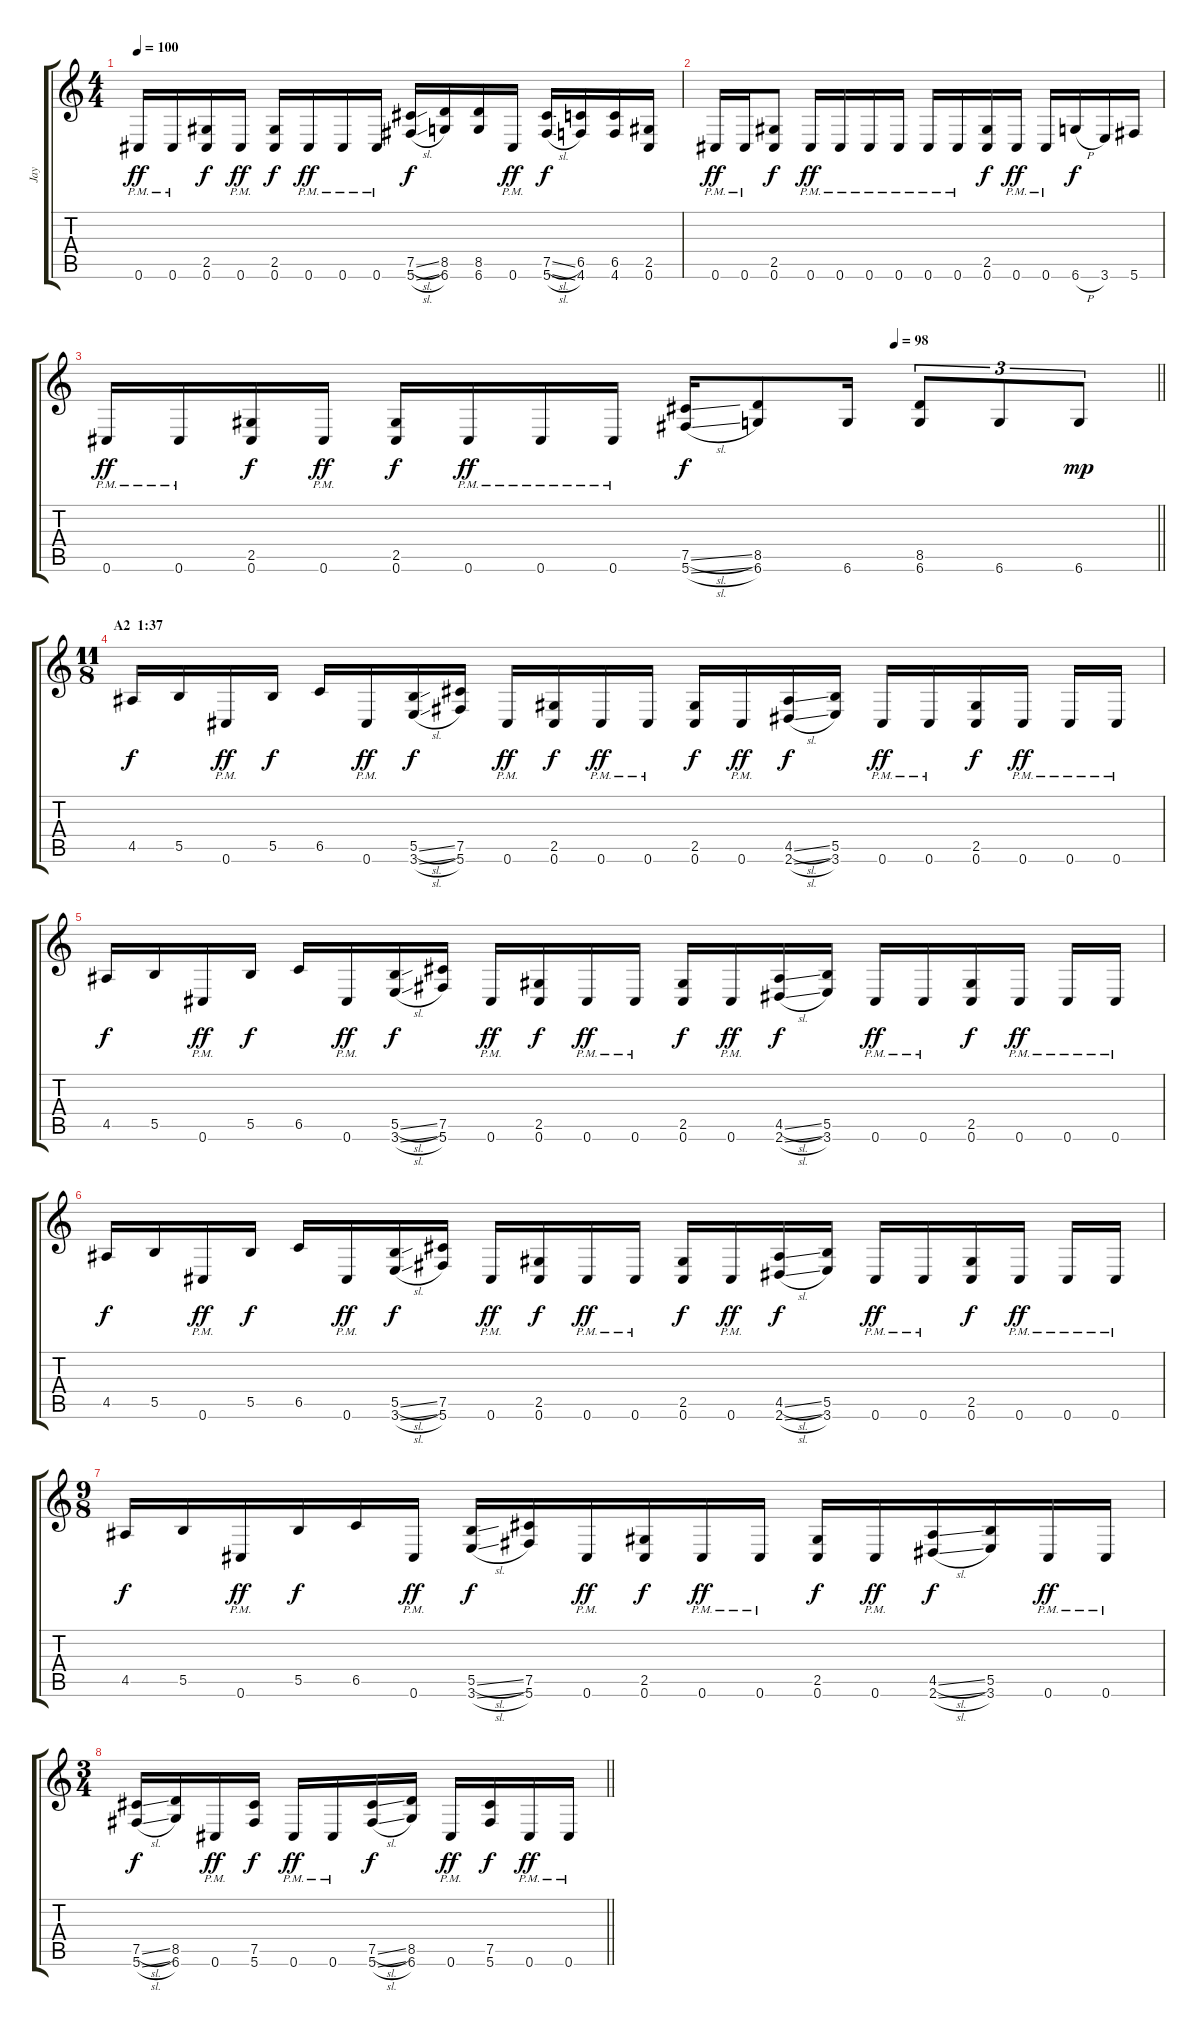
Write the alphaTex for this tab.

\track ("Jay" "Jay") {instrument distortionguitar}
\staff {score tabs}
\tuning (Db4 Ab3 E3 B2 Gb2 Db2) {hide}
\ts (4 4)
\tempo 100
\clef g2
\ks c
0.6{pm}.16{dy ff} 0.6{pm}.16 (2.5 0.6).16{dy f} 0.6{pm}.16{dy ff} (2.5 0.6).16{dy f} 0.6{pm}.16{dy ff} 0.6{pm}.16 0.6{pm}.16 (7.5{sl} 5.6{sl}).16{dy f} (8.5 6.6).16 (8.5 6.6).16 0.6{pm}.16{dy ff} (7.5{sl} 5.6{sl}).16{dy f} (6.5 4.6).16 (6.5 4.6).16 (2.5 0.6).16 |
0.6{pm}.16{dy ff} 0.6{pm}.16 (2.5 0.6).8{dy f} 0.6{pm}.16{dy ff} 0.6{pm}.16 0.6{pm}.16 0.6{pm}.16 0.6{pm}.16 0.6{pm}.16 (2.5 0.6).16{dy f} 0.6{pm}.16{dy ff} 0.6{pm}.16 6.6{h}.16{dy f} 3.6.16 5.6.16 |
\tempo (98 0.75)
\barLineRight lightlight
0.6{pm}.16{dy ff} 0.6{pm}.16 (2.5 0.6).16{dy f} 0.6{pm}.16{dy ff} (2.5 0.6).16{dy f} 0.6{pm}.16{dy ff} 0.6{pm}.16 0.6{pm}.16 (7.5{sl} 5.6{sl}).16{dy f} (8.5 6.6).8 6.6.16 (8.5 6.6).8{tu (3 2)} 6.6.8{tu (3 2)} 6.6.8{tu (3 2) dy mp} |
\ts (11 8)
\section ("" "A2  1:37")
4.5.16{dy f} 5.5.16 0.6{pm}.16{dy ff} 5.5.16{dy f} 6.5.16 0.6{pm}.16{dy ff} (5.5{sl} 3.6{sl}).16{dy f} (7.5 5.6).16 0.6{pm}.16{dy ff} (2.5 0.6).16{dy f} 0.6{pm}.16{dy ff} 0.6{pm}.16 (2.5 0.6).16{dy f} 0.6{pm}.16{dy ff} (4.5{sl} 2.6{sl}).16{dy f} (5.5 3.6).16 0.6{pm}.16{dy ff} 0.6{pm}.16 (2.5 0.6).16{dy f} 0.6{pm}.16{dy ff} 0.6{pm}.16 0.6{pm}.16 |
4.5.16{dy f} 5.5.16 0.6{pm}.16{dy ff} 5.5.16{dy f} 6.5.16 0.6{pm}.16{dy ff} (5.5{sl} 3.6{sl}).16{dy f} (7.5 5.6).16 0.6{pm}.16{dy ff} (2.5 0.6).16{dy f} 0.6{pm}.16{dy ff} 0.6{pm}.16 (2.5 0.6).16{dy f} 0.6{pm}.16{dy ff} (4.5{sl} 2.6{sl}).16{dy f} (5.5 3.6).16 0.6{pm}.16{dy ff} 0.6{pm}.16 (2.5 0.6).16{dy f} 0.6{pm}.16{dy ff} 0.6{pm}.16 0.6{pm}.16 |
4.5.16{dy f} 5.5.16 0.6{pm}.16{dy ff} 5.5.16{dy f} 6.5.16 0.6{pm}.16{dy ff} (5.5{sl} 3.6{sl}).16{dy f} (7.5 5.6).16 0.6{pm}.16{dy ff} (2.5 0.6).16{dy f} 0.6{pm}.16{dy ff} 0.6{pm}.16 (2.5 0.6).16{dy f} 0.6{pm}.16{dy ff} (4.5{sl} 2.6{sl}).16{dy f} (5.5 3.6).16 0.6{pm}.16{dy ff} 0.6{pm}.16 (2.5 0.6).16{dy f} 0.6{pm}.16{dy ff} 0.6{pm}.16 0.6{pm}.16 |
\ts (9 8)
4.5.16{dy f} 5.5.16 0.6{pm}.16{dy ff} 5.5.16{dy f} 6.5.16 0.6{pm}.16{dy ff} (5.5{sl} 3.6{sl}).16{dy f} (7.5 5.6).16 0.6{pm}.16{dy ff} (2.5 0.6).16{dy f} 0.6{pm}.16{dy ff} 0.6{pm}.16 (2.5 0.6).16{dy f} 0.6{pm}.16{dy ff} (4.5{sl} 2.6{sl}).16{dy f} (5.5 3.6).16 0.6{pm}.16{dy ff} 0.6{pm}.16 |
\ts (3 4)
\barLineRight lightlight
(7.5{sl} 5.6{sl}).16{dy f} (8.5 6.6).16 0.6{pm}.16{dy ff} (7.5 5.6).16{dy f} 0.6{pm}.16{dy ff} 0.6{pm}.16 (7.5{sl} 5.6{sl}).16{dy f} (8.5 6.6).16 0.6{pm}.16{dy ff} (7.5 5.6).16{dy f} 0.6{pm}.16{dy ff} 0.6{pm}.16
